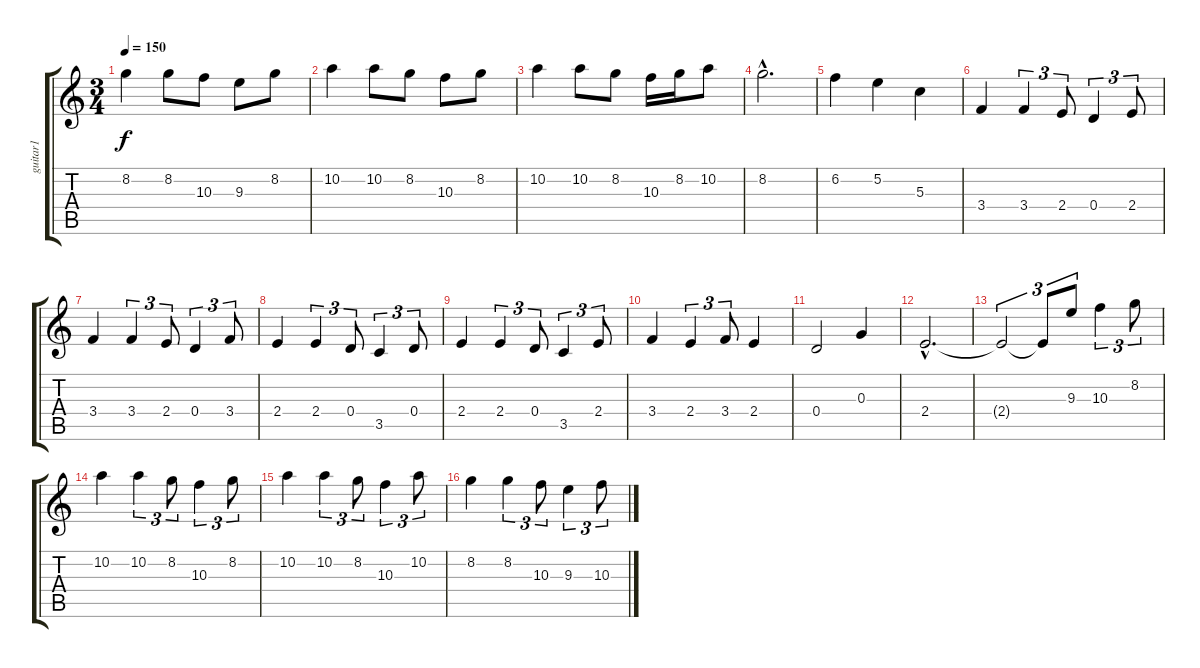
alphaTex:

\track ("guitar1" "guitar1") {instrument distortionguitar}
\staff {score tabs}
\tuning (E4 B3 G3 D3 A2 D2) {hide}
\ts (3 4)
\tempo 150
\clef g2
\ks c
8.2.4{dy f} 8.2.8 10.3.8 9.3.8 8.2.8 |
10.2.4 10.2.8 8.2.8 10.3.8 8.2.8 |
10.2.4 10.2.8 8.2.8 10.3.16 8.2.16 10.2.8 |
8.2{hac}.2{d} |
6.2.4 5.2.4 5.3.4 |
3.4.4{volume 13} 3.4.4{tu (3 2)} 2.4.8{tu (3 2)} 0.4.4{tu (3 2)} 2.4.8{tu (3 2)} |
3.4.4 3.4.4{tu (3 2)} 2.4.8{tu (3 2)} 0.4.4{tu (3 2)} 3.4.8{tu (3 2)} |
2.4.4 2.4.4{tu (3 2)} 0.4.8{tu (3 2)} 3.5.4{tu (3 2)} 0.4.8{tu (3 2)} |
2.4.4 2.4.4{tu (3 2)} 0.4.8{tu (3 2)} 3.5.4{tu (3 2)} 2.4.8{tu (3 2)} |
3.4.4 2.4.4{tu (3 2)} 3.4.8{tu (3 2)} 2.4.4 |
0.4.2 0.3.4 |
2.4{hac}.2{d} |
2.4{t}.2{tu (3 2)} 2.4{t}.8{tu (3 2)} 9.3.8{tu (3 2)} 10.3.4{tu (3 2)} 8.2.8{tu (3 2)} |
10.2.4 10.2.4{tu (3 2)} 8.2.8{tu (3 2)} 10.3.4{tu (3 2)} 8.2.8{tu (3 2)} |
10.2.4 10.2.4{tu (3 2)} 8.2.8{tu (3 2)} 10.3.4{tu (3 2)} 10.2.8{tu (3 2)} |
8.2.4 8.2.4{tu (3 2)} 10.3.8{tu (3 2)} 9.3.4{tu (3 2)} 10.3.8{tu (3 2)}
